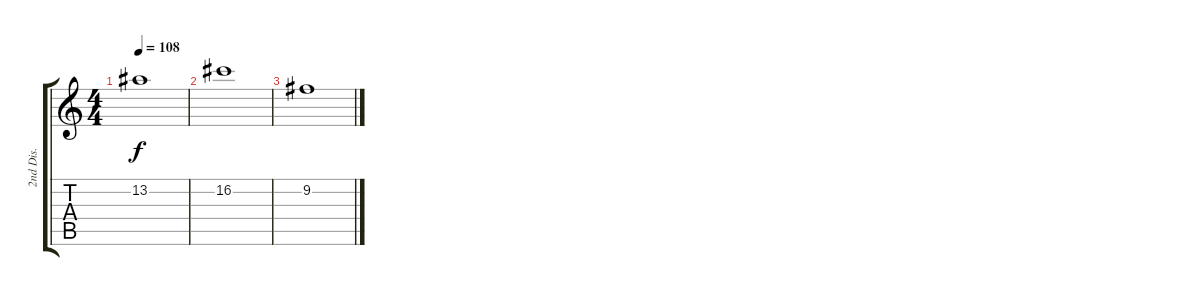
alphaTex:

\track ("2nd Dis." "2nd Dis.") {instrument distortionguitar}
\staff {score tabs}
\tuning (D4 A3 F3 C3 G2 C2) {hide}
\ts (4 4)
\tempo 108
\clef g2
\ks c
13.2.1{dy f} |
16.2.1 |
9.2.1
